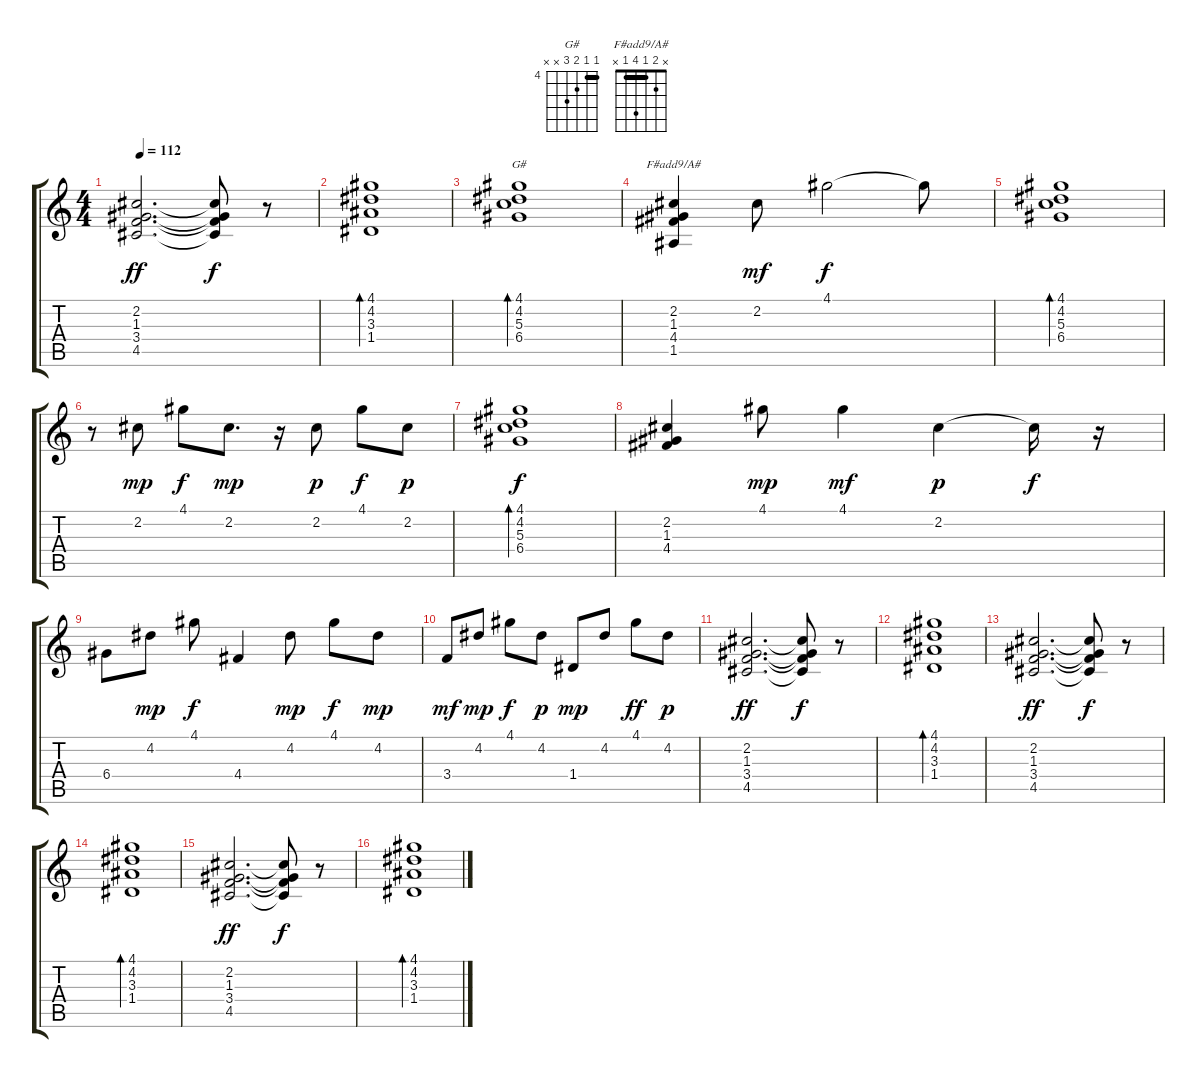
\track "" {instrument electricguitarclean}
\staff {score tabs}
\tuning (E4 B3 G3 D3 A2 E2) {hide}
\chord ("G#" 4 4 5 6 x x) {firstfret 4 barre 4}
\chord ("F#add9/A#" x 2 1 4 1 x) {barre 1}
\ts (4 4)
\tempo 112
\clef g2
\ks c
(2.2 1.3 3.4 4.5).2{d dy ff} (2.2{t} 1.3{t} 3.4{t} 4.5{t}).8{dy f} r.8 |
(4.1 4.2 3.3 1.4).1{bd 60} |
(4.1 4.2 5.3 6.4).1{bd 60 ch "G#"} |
(2.2 1.3 4.4 1.5).4{ch "F#add9/A#"} 2.2.8{dy mf} 4.1.2{dy f} 4.1{t}.8 |
(4.1 4.2 5.3 6.4).1{bd 60} |
r.8 2.2.8{dy mp} 4.1.8{dy f} 2.2.8{d dy mp} r.16 2.2.8{dy p} 4.1.8{dy f} 2.2.8{dy p} |
(4.1 4.2 5.3 6.4).1{bd 60 dy f} |
(2.2 1.3 4.4).4 4.1.8{dy mp} 4.1.4{dy mf} 2.2.4{dy p} 2.2{t}.16{dy f} r.16 |
6.4.8 4.2.8{dy mp} 4.1.8{dy f} 4.4.4 4.2.8{dy mp} 4.1.8{dy f} 4.2.8{dy mp} |
3.4.8{dy mf} 4.2.8{dy mp} 4.1.8{dy f} 4.2.8{dy p} 1.4.8{dy mp} 4.2.8 4.1.8{dy ff} 4.2.8{dy p} |
(2.2 1.3 3.4 4.5).2{d dy ff} (2.2{t} 1.3{t} 3.4{t} 4.5{t}).8{dy f} r.8 |
(4.1 4.2 3.3 1.4).1{bd 60} |
(2.2 1.3 3.4 4.5).2{d dy ff} (2.2{t} 1.3{t} 3.4{t} 4.5{t}).8{dy f} r.8 |
(4.1 4.2 3.3 1.4).1{bd 60} |
(2.2 1.3 3.4 4.5).2{d dy ff} (2.2{t} 1.3{t} 3.4{t} 4.5{t}).8{dy f} r.8 |
(4.1 4.2 3.3 1.4).1{bd 60}
